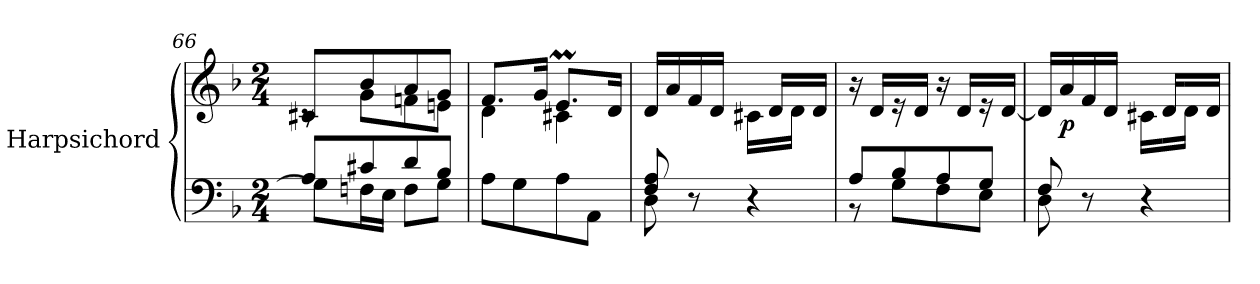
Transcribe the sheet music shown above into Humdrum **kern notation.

**kern	**kern	**dynam
*part1	*part1	*part1
*staff2	*staff1	*staff1/2
*I"Harpsichord	*	*
*I'Hch.	*	*
!!LO:PB:g=z
*clefF4	*clefG2	*
*k[b-]	*k[b-]	*
*M2/4	*M2/4	*
=66	=66	=66
*^	*^	*
8A/L	8G\L]	8c#X/L	8rc	.
8c#X/	16Fn\L	8b-/	8g\L	.
.	16E\JJ	.	.	.
8d/	8F\L	8a/	8fn\	.
8B-/J	8G\J	8g/J	8en\J	.
*v	*v	*	*	*
=67	=67	=67	=67
8A\L	8.f/L	4d\	.
8G\	.	.	.
.	16g/Jk	.	.
8A\	8.em/L	4c#X\	.
8AA\J	.	.	.
.	16d/Jk	.	.
=68	=68	=68	=68
*^	*	*	*
8F/ 8A/	8D\	16d/LL	4ryy	.
.	.	16a/	.	.
8r	8ryy	16f/	.	.
.	.	16d/JJ	.	.
4r	4ryy	16rAyy	16c#X\LL	.
.	.	16d/LL	16ryy	.
.	.	16rAyy	16d\JJ	.
.	.	16d/JJ	16ryy	.
*	*	*v	*v	*
=69	=69	=69	=69
8A/L	8r	16r	.
.	.	16d/LL	.
8B-/	8G\L	16re	.
.	.	16d/JJ	.
8A/	8F\	16r	.
.	.	16d/LL	.
8G/J	8E\J	16re	.
.	.	[16d/JJ	.
=70	=70	=70	=70
*	*	*^	*
8F/	8D\	16d/LL]	4ryy	.
!	!	!	!	!LO:DY:b
.	.	16a/	.	p
8r	8ryy	16f/	.	.
.	.	16d/JJ	.	.
4r	4ryy	16rAyy	16c#X\LL	.
.	.	16d/LL	16ryy	.
.	.	16rAyy	16d\JJ	.
.	.	16d/JJ	16ryy	.
*v	*v	*	*	*
*	*v	*v	*
=	=	=
*-	*-	*-
